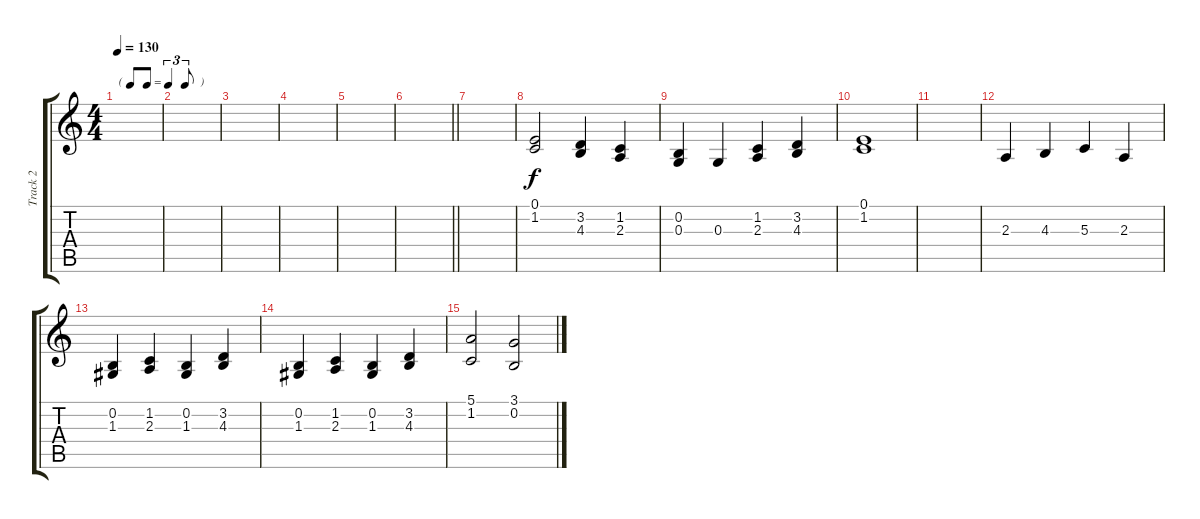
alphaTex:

\track ("Track 2" "Track 2") {instrument choiraahs}
\staff {score tabs}
\tuning (E4 B3 G3 D3 A2 E2) {hide}
\ts (4 4)
\tf triplet8th
\tempo 130
\clef g2
\ks c
|
|
|
|
|
\barLineRight lightlight
|
|
(0.1 1.2).2 (3.2 4.3).4 (1.2 2.3).4 |
(0.2 0.3).4 0.3.4 (1.2 2.3).4 (3.2 4.3).4 |
(0.1 1.2).1 |
|
2.3.4 4.3.4 5.3.4 2.3.4 |
(0.2 1.3).4 (1.2 2.3).4 (0.2 1.3).4 (3.2 4.3).4 |
(0.2 1.3).4 (1.2 2.3).4 (0.2 1.3).4 (3.2 4.3).4 |
(5.1 1.2).2 (3.1 0.2).2
